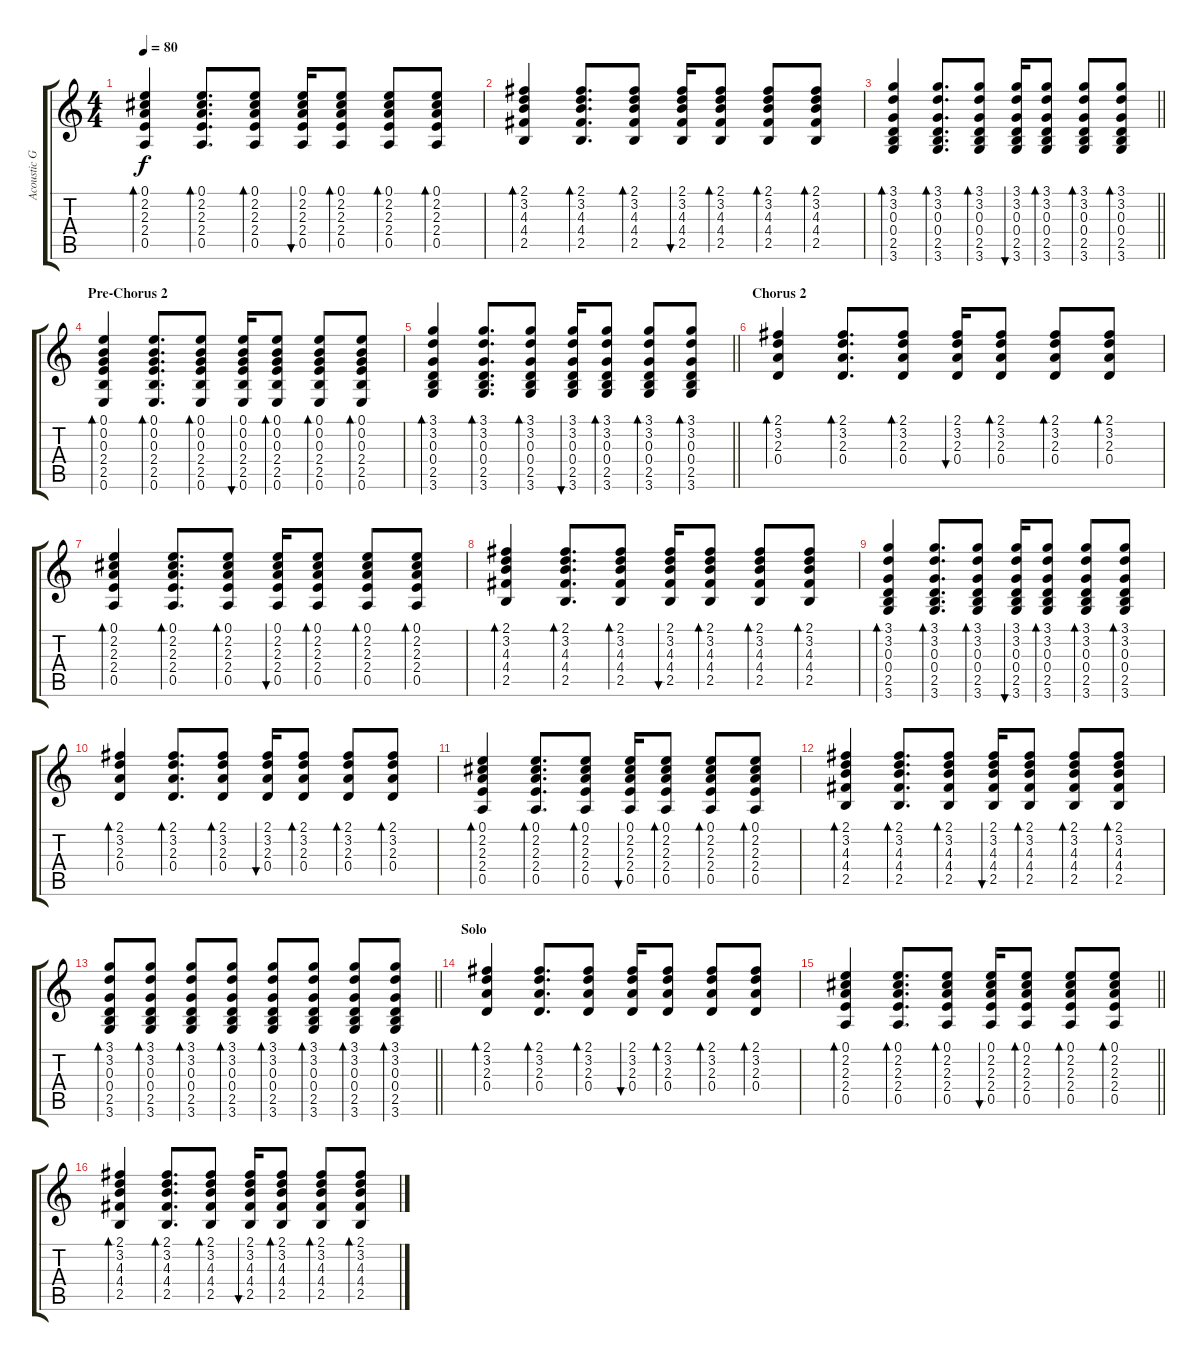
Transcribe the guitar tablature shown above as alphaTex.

\track ("Acoustic Guitar" "Acoustic G") {instrument acousticguitarsteel}
\staff {score tabs}
\tuning (E4 B3 G3 D3 A2 E2) {hide}
\ts (4 4)
\tempo 80
\clef g2
\ks c
(0.1 2.2 2.3 2.4 0.5).4{bd 30 dy f} (0.1 2.2 2.3 2.4 0.5).8{d bd 30} (0.1 2.2 2.3 2.4 0.5).8{bd 30} (0.1 2.2 2.3 2.4 0.5).16{bu 30} (0.1 2.2 2.3 2.4 0.5).8{bd 30} (0.1 2.2 2.3 2.4 0.5).8{bd 30} (0.1 2.2 2.3 2.4 0.5).8{bd 30} |
(2.1 3.2 4.3 4.4 2.5).4{bd 30} (2.1 3.2 4.3 4.4 2.5).8{d bd 30} (2.1 3.2 4.3 4.4 2.5).8{bd 30} (2.1 3.2 4.3 4.4 2.5).16{bu 30} (2.1 3.2 4.3 4.4 2.5).8{bd 30} (2.1 3.2 4.3 4.4 2.5).8{bd 30} (2.1 3.2 4.3 4.4 2.5).8{bd 30} |
\barLineRight lightlight
(3.1 3.2 0.3 0.4 2.5 3.6).4{bd 30} (3.1 3.2 0.3 0.4 2.5 3.6).8{d bd 30} (3.1 3.2 0.3 0.4 2.5 3.6).8{bd 30} (3.1 3.2 0.3 0.4 2.5 3.6).16{bu 30} (3.1 3.2 0.3 0.4 2.5 3.6).8{bd 30} (3.1 3.2 0.3 0.4 2.5 3.6).8{bd 30} (3.1 3.2 0.3 0.4 2.5 3.6).8{bd 30} |
\section ("" "Pre-Chorus 2")
(0.1 0.2 0.3 2.4 2.5 0.6).4{bd 30} (0.1 0.2 0.3 2.4 2.5 0.6).8{d bd 30} (0.1 0.2 0.3 2.4 2.5 0.6).8{bd 30} (0.1 0.2 0.3 2.4 2.5 0.6).16{bu 30} (0.1 0.2 0.3 2.4 2.5 0.6).8{bd 30} (0.1 0.2 0.3 2.4 2.5 0.6).8{bd 30} (0.1 0.2 0.3 2.4 2.5 0.6).8{bd 30} |
\barLineRight lightlight
(3.1 3.2 0.3 0.4 2.5 3.6).4{bd 30} (3.1 3.2 0.3 0.4 2.5 3.6).8{d bd 30} (3.1 3.2 0.3 0.4 2.5 3.6).8{bd 30} (3.1 3.2 0.3 0.4 2.5 3.6).16{bu 30} (3.1 3.2 0.3 0.4 2.5 3.6).8{bd 30} (3.1 3.2 0.3 0.4 2.5 3.6).8{bd 30} (3.1 3.2 0.3 0.4 2.5 3.6).8{bd 30} |
\section ("" "Chorus 2")
(2.1 3.2 2.3 0.4).4{bd 30} (2.1 3.2 2.3 0.4).8{d bd 30} (2.1 3.2 2.3 0.4).8{bd 30} (2.1 3.2 2.3 0.4).16{bu 30} (2.1 3.2 2.3 0.4).8{bd 30} (2.1 3.2 2.3 0.4).8{bd 30} (2.1 3.2 2.3 0.4).8{bd 30} |
(0.1 2.2 2.3 2.4 0.5).4{bd 30} (0.1 2.2 2.3 2.4 0.5).8{d bd 30} (0.1 2.2 2.3 2.4 0.5).8{bd 30} (0.1 2.2 2.3 2.4 0.5).16{bu 30} (0.1 2.2 2.3 2.4 0.5).8{bd 30} (0.1 2.2 2.3 2.4 0.5).8{bd 30} (0.1 2.2 2.3 2.4 0.5).8{bd 30} |
(2.1 3.2 4.3 4.4 2.5).4{bd 30} (2.1 3.2 4.3 4.4 2.5).8{d bd 30} (2.1 3.2 4.3 4.4 2.5).8{bd 30} (2.1 3.2 4.3 4.4 2.5).16{bu 30} (2.1 3.2 4.3 4.4 2.5).8{bd 30} (2.1 3.2 4.3 4.4 2.5).8{bd 30} (2.1 3.2 4.3 4.4 2.5).8{bd 30} |
(3.1 3.2 0.3 0.4 2.5 3.6).4{bd 30} (3.1 3.2 0.3 0.4 2.5 3.6).8{d bd 30} (3.1 3.2 0.3 0.4 2.5 3.6).8{bd 30} (3.1 3.2 0.3 0.4 2.5 3.6).16{bu 30} (3.1 3.2 0.3 0.4 2.5 3.6).8{bd 30} (3.1 3.2 0.3 0.4 2.5 3.6).8{bd 30} (3.1 3.2 0.3 0.4 2.5 3.6).8{bd 30} |
(2.1 3.2 2.3 0.4).4{bd 30} (2.1 3.2 2.3 0.4).8{d bd 30} (2.1 3.2 2.3 0.4).8{bd 30} (2.1 3.2 2.3 0.4).16{bu 30} (2.1 3.2 2.3 0.4).8{bd 30} (2.1 3.2 2.3 0.4).8{bd 30} (2.1 3.2 2.3 0.4).8{bd 30} |
(0.1 2.2 2.3 2.4 0.5).4{bd 30} (0.1 2.2 2.3 2.4 0.5).8{d bd 30} (0.1 2.2 2.3 2.4 0.5).8{bd 30} (0.1 2.2 2.3 2.4 0.5).16{bu 30} (0.1 2.2 2.3 2.4 0.5).8{bd 30} (0.1 2.2 2.3 2.4 0.5).8{bd 30} (0.1 2.2 2.3 2.4 0.5).8{bd 30} |
(2.1 3.2 4.3 4.4 2.5).4{bd 30} (2.1 3.2 4.3 4.4 2.5).8{d bd 30} (2.1 3.2 4.3 4.4 2.5).8{bd 30} (2.1 3.2 4.3 4.4 2.5).16{bu 30} (2.1 3.2 4.3 4.4 2.5).8{bd 30} (2.1 3.2 4.3 4.4 2.5).8{bd 30} (2.1 3.2 4.3 4.4 2.5).8{bd 30} |
\barLineRight lightlight
(3.1 3.2 0.3 0.4 2.5 3.6).8{bd 30} (3.1 3.2 0.3 0.4 2.5 3.6).8{bd 30} (3.1 3.2 0.3 0.4 2.5 3.6).8{bd 30} (3.1 3.2 0.3 0.4 2.5 3.6).8{bd 30} (3.1 3.2 0.3 0.4 2.5 3.6).8{bd 30} (3.1 3.2 0.3 0.4 2.5 3.6).8{bd 30} (3.1 3.2 0.3 0.4 2.5 3.6).8{bd 30} (3.1 3.2 0.3 0.4 2.5 3.6).8{bd 30} |
\section ("" "Solo")
(2.1 3.2 2.3 0.4).4{bd 30} (2.1 3.2 2.3 0.4).8{d bd 30} (2.1 3.2 2.3 0.4).8{bd 30} (2.1 3.2 2.3 0.4).16{bu 30} (2.1 3.2 2.3 0.4).8{bd 30} (2.1 3.2 2.3 0.4).8{bd 30} (2.1 3.2 2.3 0.4).8{bd 30} |
\barLineRight lightlight
(0.1 2.2 2.3 2.4 0.5).4{bd 30} (0.1 2.2 2.3 2.4 0.5).8{d bd 30} (0.1 2.2 2.3 2.4 0.5).8{bd 30} (0.1 2.2 2.3 2.4 0.5).16{bu 30} (0.1 2.2 2.3 2.4 0.5).8{bd 30} (0.1 2.2 2.3 2.4 0.5).8{bd 30} (0.1 2.2 2.3 2.4 0.5).8{bd 30} |
(2.1 3.2 4.3 4.4 2.5).4{bd 30} (2.1 3.2 4.3 4.4 2.5).8{d bd 30} (2.1 3.2 4.3 4.4 2.5).8{bd 30} (2.1 3.2 4.3 4.4 2.5).16{bu 30} (2.1 3.2 4.3 4.4 2.5).8{bd 30} (2.1 3.2 4.3 4.4 2.5).8{bd 30} (2.1 3.2 4.3 4.4 2.5).8{bd 30}
